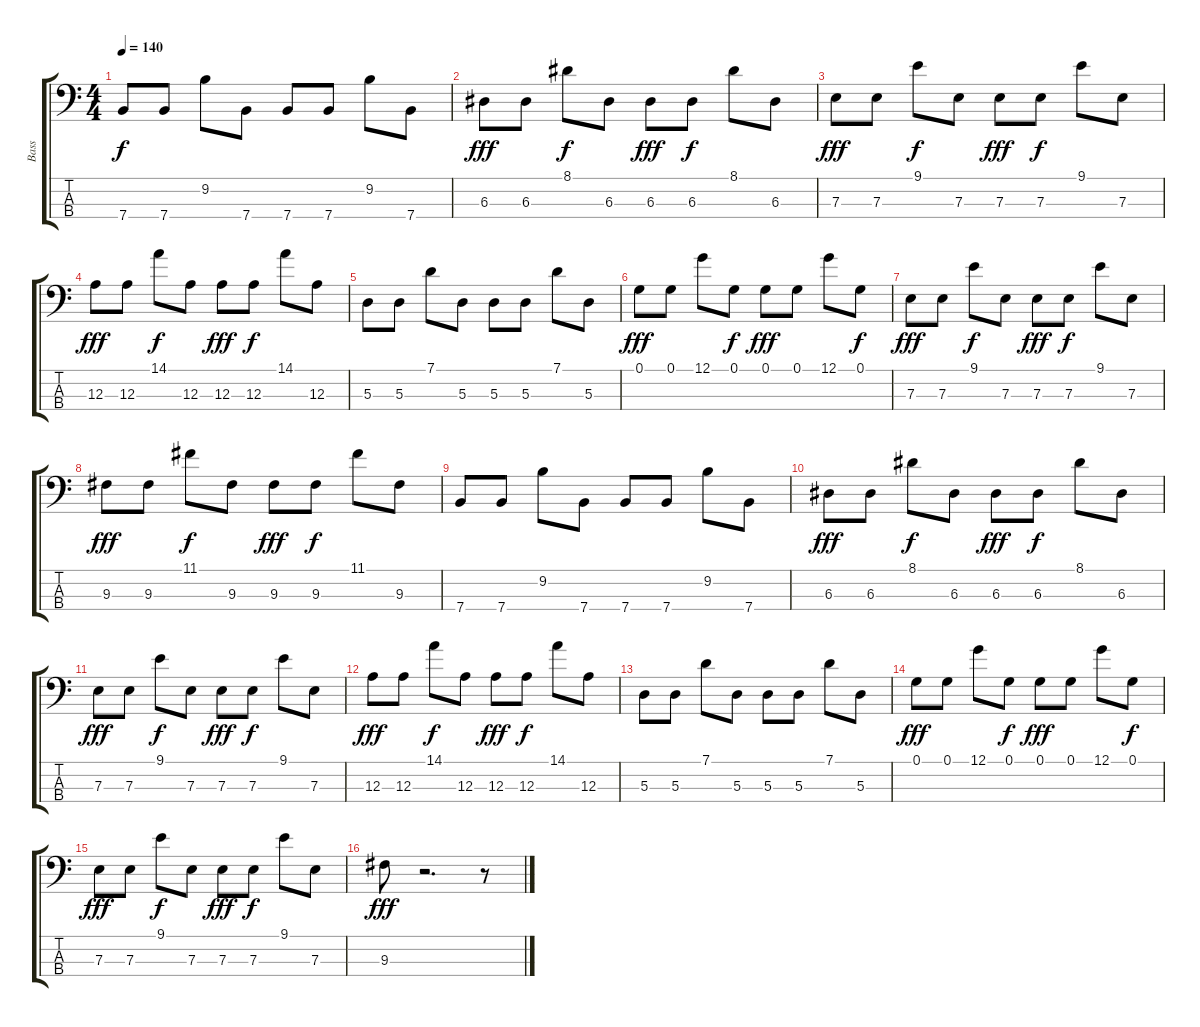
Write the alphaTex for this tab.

\track ("Bass" "Bass") {instrument electricbassfinger}
\staff {score tabs}
\tuning (G2 D2 A1 E1) {hide}
\ts (4 4)
\tempo 140
\clef f4
\ks c
7.4.8{dy f} 7.4.8 9.2.8 7.4.8 7.4.8 7.4.8 9.2.8 7.4.8 |
6.3.8{dy fff} 6.3.8 8.1.8{dy f} 6.3.8 6.3.8{dy fff} 6.3.8{dy f} 8.1.8 6.3.8 |
7.3.8{dy fff} 7.3.8 9.1.8{dy f} 7.3.8 7.3.8{dy fff} 7.3.8{dy f} 9.1.8 7.3.8 |
12.3.8{dy fff} 12.3.8 14.1.8{dy f} 12.3.8 12.3.8{dy fff} 12.3.8{dy f} 14.1.8 12.3.8 |
5.3.8 5.3.8 7.1.8 5.3.8 5.3.8 5.3.8 7.1.8 5.3.8 |
0.1.8{dy fff} 0.1.8 12.1.8 0.1.8{dy f} 0.1.8{dy fff} 0.1.8 12.1.8 0.1.8{dy f} |
7.3.8{dy fff} 7.3.8 9.1.8{dy f} 7.3.8 7.3.8{dy fff} 7.3.8{dy f} 9.1.8 7.3.8 |
9.3.8{dy fff} 9.3.8 11.1.8{dy f} 9.3.8 9.3.8{dy fff} 9.3.8{dy f} 11.1.8 9.3.8 |
7.4.8 7.4.8 9.2.8 7.4.8 7.4.8 7.4.8 9.2.8 7.4.8 |
6.3.8{dy fff} 6.3.8 8.1.8{dy f} 6.3.8 6.3.8{dy fff} 6.3.8{dy f} 8.1.8 6.3.8 |
7.3.8{dy fff} 7.3.8 9.1.8{dy f} 7.3.8 7.3.8{dy fff} 7.3.8{dy f} 9.1.8 7.3.8 |
12.3.8{dy fff} 12.3.8 14.1.8{dy f} 12.3.8 12.3.8{dy fff} 12.3.8{dy f} 14.1.8 12.3.8 |
5.3.8 5.3.8 7.1.8 5.3.8 5.3.8 5.3.8 7.1.8 5.3.8 |
0.1.8{dy fff} 0.1.8 12.1.8 0.1.8{dy f} 0.1.8{dy fff} 0.1.8 12.1.8 0.1.8{dy f} |
7.3.8{dy fff} 7.3.8 9.1.8{dy f} 7.3.8 7.3.8{dy fff} 7.3.8{dy f} 9.1.8 7.3.8 |
9.3.8{dy fff} r.2{d} r.8
